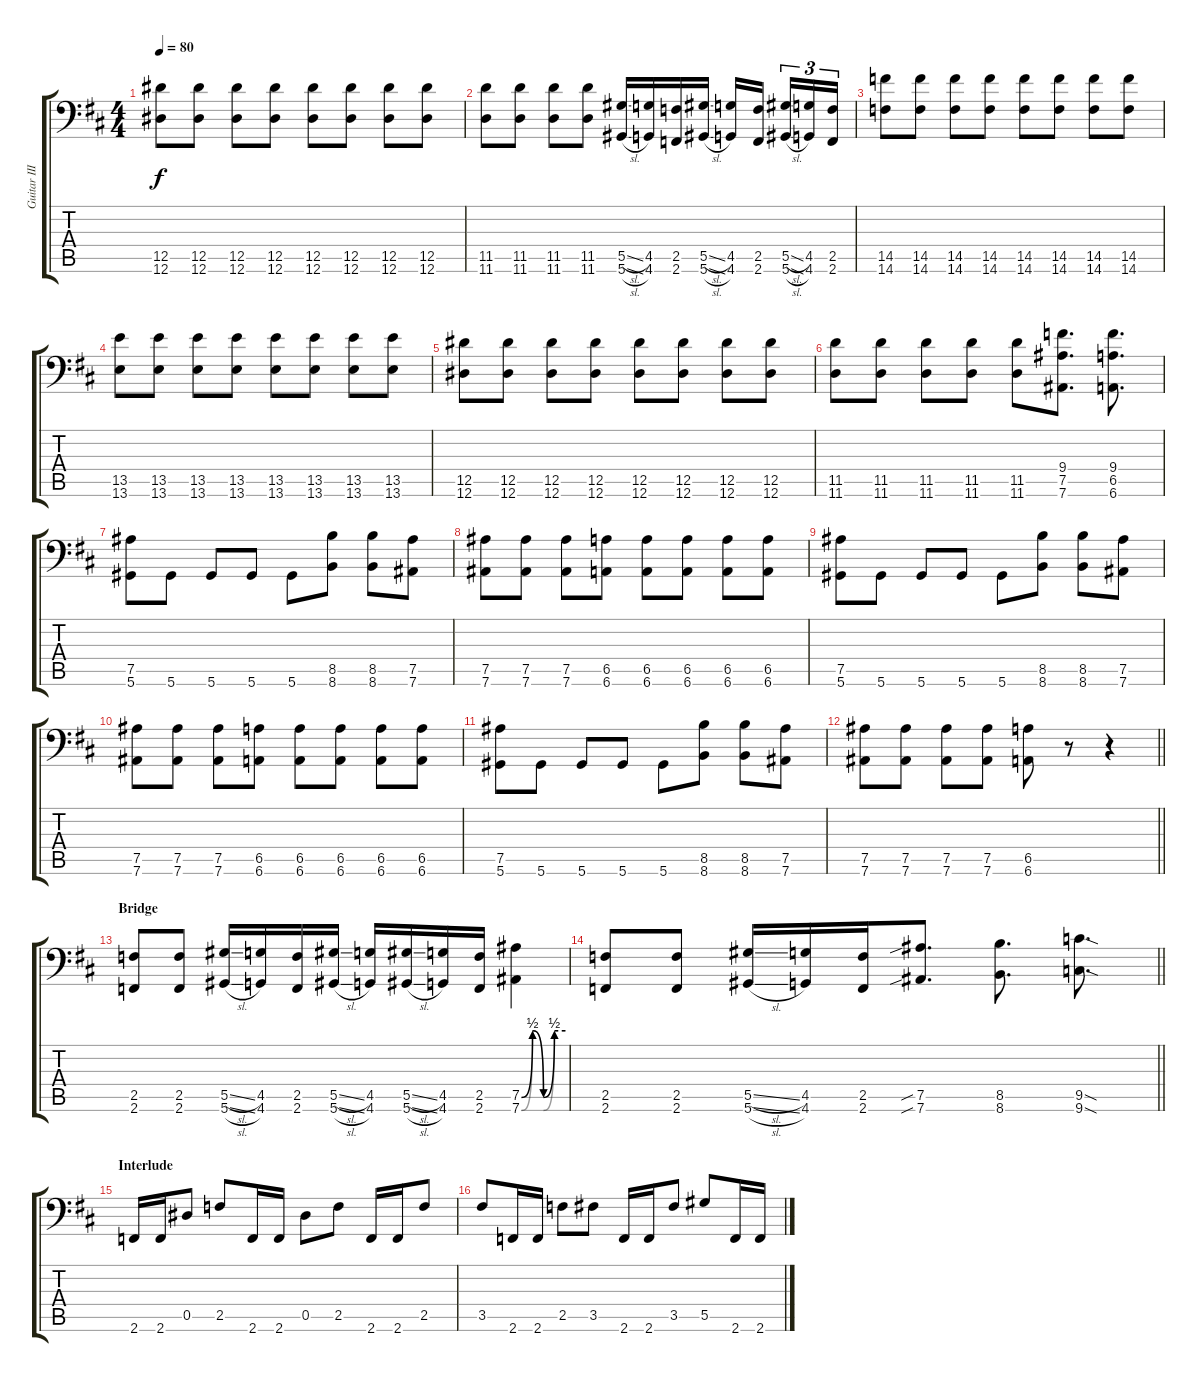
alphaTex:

\track ("Guitar III" "Guitar III") {instrument distortionguitar}
\staff {score tabs}
\tuning (Bb3 F3 Db3 Ab2 Eb2 Eb1) {hide}
\ts (4 4)
\tempo 80
\clef f4
\ks d
(12.5 12.6).8{dy f} (12.5 12.6).8 (12.5 12.6).8 (12.5 12.6).8 (12.5 12.6).8 (12.5 12.6).8 (12.5 12.6).8 (12.5 12.6).8 |
(11.5 11.6).8 (11.5 11.6).8 (11.5 11.6).8 (11.5 11.6).8 (5.5{sl} 5.6{sl}).16 (4.5 4.6).16 (2.5 2.6).16 (5.5{sl} 5.6{sl}).16 (4.5 4.6).16 (2.5 2.6).16{beam splitsecondary} (5.5{sl} 5.6{sl}).16{tu (3 2)} (4.5 4.6).16{tu (3 2)} (2.5 2.6).16{tu (3 2)} |
(14.5 14.6).8 (14.5 14.6).8 (14.5 14.6).8 (14.5 14.6).8 (14.5 14.6).8 (14.5 14.6).8 (14.5 14.6).8 (14.5 14.6).8 |
(13.5 13.6).8 (13.5 13.6).8 (13.5 13.6).8 (13.5 13.6).8 (13.5 13.6).8 (13.5 13.6).8 (13.5 13.6).8 (13.5 13.6).8 |
(12.5 12.6).8 (12.5 12.6).8 (12.5 12.6).8 (12.5 12.6).8 (12.5 12.6).8 (12.5 12.6).8 (12.5 12.6).8 (12.5 12.6).8 |
(11.5 11.6).8 (11.5 11.6).8 (11.5 11.6).8 (11.5 11.6).8 (11.5 11.6).8 (9.4 7.5 7.6).8{d} (9.4 6.5 6.6).8{d} |
(7.5 5.6).8 5.6.8 5.6.8 5.6.8 5.6.8 (8.5 8.6).8 (8.5 8.6).8 (7.5 7.6).8 |
(7.5 7.6).8 (7.5 7.6).8 (7.5 7.6).8 (6.5 6.6).8 (6.5 6.6).8 (6.5 6.6).8 (6.5 6.6).8 (6.5 6.6).8 |
(7.5 5.6).8 5.6.8 5.6.8 5.6.8 5.6.8 (8.5 8.6).8 (8.5 8.6).8 (7.5 7.6).8 |
(7.5 7.6).8 (7.5 7.6).8 (7.5 7.6).8 (6.5 6.6).8 (6.5 6.6).8 (6.5 6.6).8 (6.5 6.6).8 (6.5 6.6).8 |
(7.5 5.6).8 5.6.8 5.6.8 5.6.8 5.6.8 (8.5 8.6).8 (8.5 8.6).8 (7.5 7.6).8 |
\barLineRight lightlight
(7.5 7.6).8 (7.5 7.6).8 (7.5 7.6).8 (7.5 7.6).8 (6.5 6.6).8 r.8 r.4 |
\section ("" "Bridge")
(2.5 2.6).8 (2.5 2.6).8 (5.5{sl} 5.6{sl}).16 (4.5 4.6).16 (2.5 2.6).16 (5.5{sl} 5.6{sl}).16 (4.5 4.6).16 (5.5{sl} 5.6{sl}).16 (4.5 4.6).16 (2.5 2.6).16 (7.5{be (custom 0 0 15 2 30 0 45 2 60 2)} 7.6{be (custom 0 0 15 2 30 0 45 2 60 2)}).4 |
\barLineRight lightlight
(2.5 2.6).8 (2.5 2.6).8 (5.5{sl} 5.6{sl}).16 (4.5 4.6).16 (2.5 2.6).16 (7.5{sib} 7.6{sib}).8{d} (8.5 8.6).8{d} (9.5{sod} 9.6{sod}).8{d} |
\section ("" "Interlude")
2.6.16 2.6.16 0.5.8 2.5.8 2.6.16 2.6.16 0.5.8 2.5.8 2.6.16 2.6.16 2.5.8 |
3.5.8 2.6.16 2.6.16 2.5.8 3.5.8 2.6.16 2.6.16 3.5.8 5.5.8 2.6.16 2.6.16
